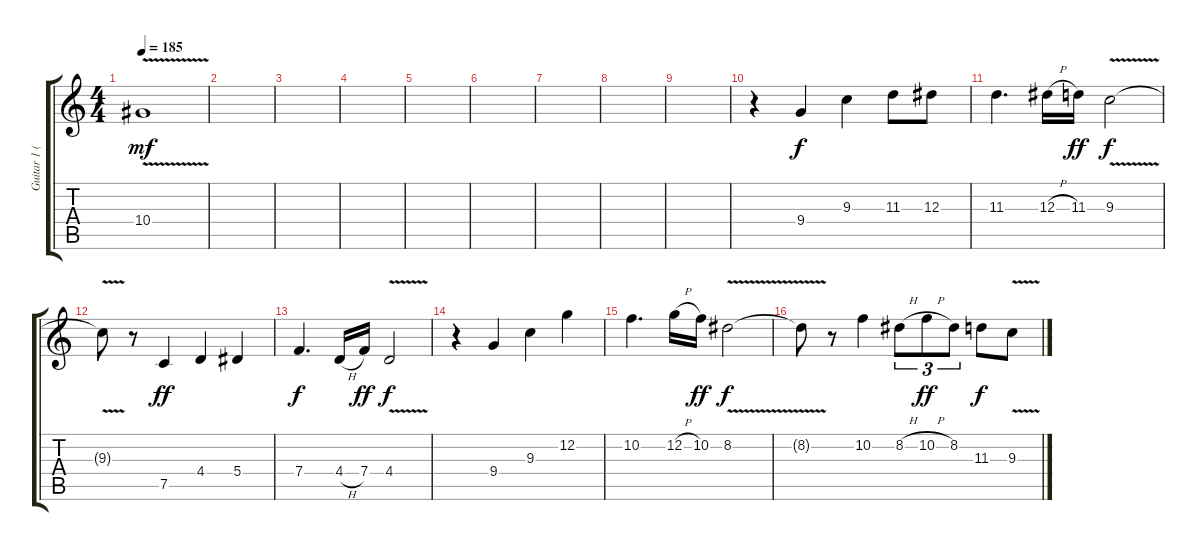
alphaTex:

\track ("Guitar 1 (Lead)" "Guitar 1 (") {instrument distortionguitar}
\staff {score tabs}
\tuning (C4 G3 Eb3 Bb2 F2 C2) {hide}
\ts (4 4)
\tempo 185
\clef g2
\ks c
10.4{v}.1{dy mf} |
|
|
|
|
|
|
|
|
r.4{balance 7 instrument distortionguitar} 9.4.4{dy f} 9.3.4 11.3.8 12.3.8 |
11.3.4{d} 12.3{h}.16 11.3.16{dy ff} 9.3{v}.2{dy f} |
9.3{t}.8 r.8 7.5.4{dy ff} 4.4.4 5.4.4 |
7.4.4{d dy f} 4.4{h}.16 7.4.16{dy ff} 4.4{v}.2{dy f} |
r.4 9.4.4 9.3.4 12.2.4 |
10.2.4{d} 12.2{h}.16 10.2.16{dy ff} 8.2{v}.2{dy f} |
8.2{t}.8 r.8 10.2.4 8.2{h}.8{tu (3 2)} 10.2{h}.8{tu (3 2) dy ff} 8.2.8{tu (3 2)} 11.3.8{dy f} 9.3{v}.8
